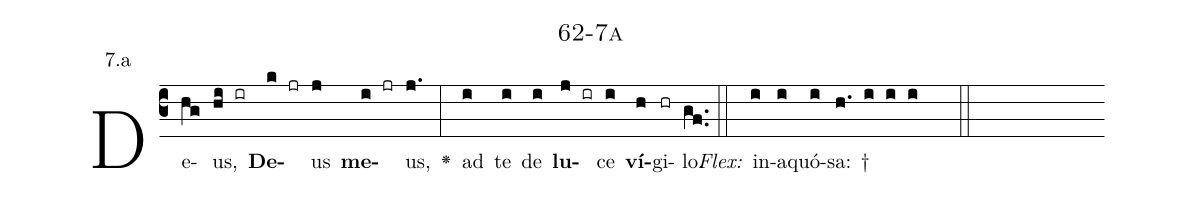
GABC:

name: 62-7a;
annotation: 7.a;
%%
(c3)De(hg)us,(hi ir) <b>De</b>(k jr)us(j) <b>me</b>(i jr)us,(j.) <v>\greheightstar</v>(:) ad(i) te(i) de(i) <b>lu</b>(j ir)ce(i) <b>ví</b>(h)gi(hr)lo.(gf..) (::)
<i>Flex:</i>()  in(i)a(i)quó(i)sa: †(h. i i i  ::)

%E(i) u(i) o(j) u(i) a(h) e.(gf..) (::)
